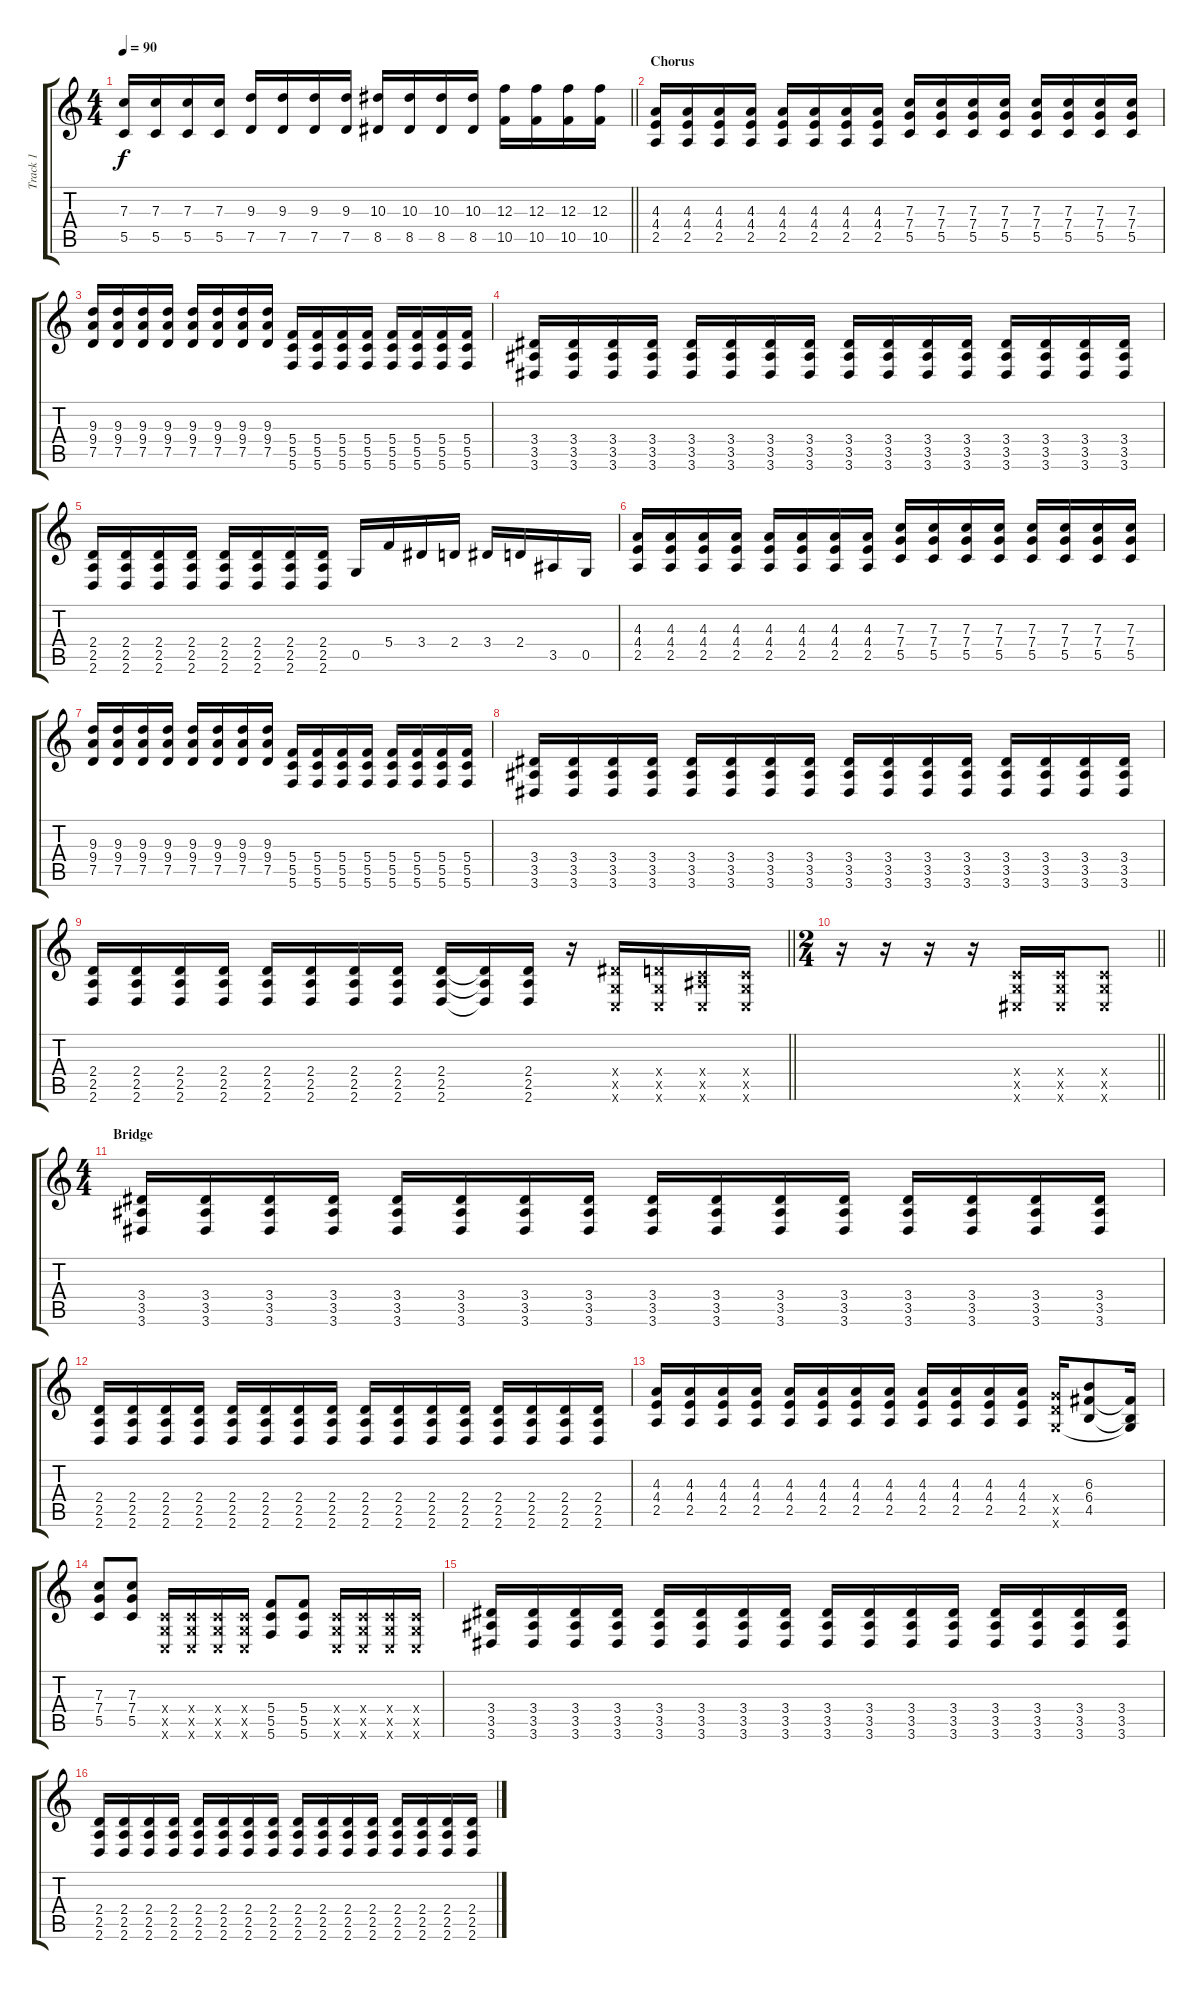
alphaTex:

\track ("Track 1" "Track 1") {instrument distortionguitar}
\staff {score tabs}
\tuning (D4 A3 F3 C3 G2 C2) {hide}
\ts (4 4)
\tempo 90
\clef g2
\barLineRight lightlight
\ks c
(7.3 5.5).16{dy f} (7.3 5.5).16 (7.3 5.5).16 (7.3 5.5).16 (9.3 7.5).16 (9.3 7.5).16 (9.3 7.5).16 (9.3 7.5).16 (10.3 8.5).16 (10.3 8.5).16 (10.3 8.5).16 (10.3 8.5).16 (12.3 10.5).16 (12.3 10.5).16 (12.3 10.5).16 (12.3 10.5).16 |
\section ("" "Chorus")
(4.3 4.4 2.5).16 (4.3 4.4 2.5).16 (4.3 4.4 2.5).16 (4.3 4.4 2.5).16 (4.3 4.4 2.5).16 (4.3 4.4 2.5).16 (4.3 4.4 2.5).16 (4.3 4.4 2.5).16 (7.3 7.4 5.5).16 (7.3 7.4 5.5).16 (7.3 7.4 5.5).16 (7.3 7.4 5.5).16 (7.3 7.4 5.5).16 (7.3 7.4 5.5).16 (7.3 7.4 5.5).16 (7.3 7.4 5.5).16 |
(9.3 9.4 7.5).16 (9.3 9.4 7.5).16 (9.3 9.4 7.5).16 (9.3 9.4 7.5).16 (9.3 9.4 7.5).16 (9.3 9.4 7.5).16 (9.3 9.4 7.5).16 (9.3 9.4 7.5).16 (5.4 5.5 5.6).16 (5.4 5.5 5.6).16 (5.4 5.5 5.6).16 (5.4 5.5 5.6).16 (5.4 5.5 5.6).16 (5.4 5.5 5.6).16 (5.4 5.5 5.6).16 (5.4 5.5 5.6).16 |
(3.4 3.5 3.6).16 (3.4 3.5 3.6).16 (3.4 3.5 3.6).16 (3.4 3.5 3.6).16 (3.4 3.5 3.6).16 (3.4 3.5 3.6).16 (3.4 3.5 3.6).16 (3.4 3.5 3.6).16 (3.4 3.5 3.6).16 (3.4 3.5 3.6).16 (3.4 3.5 3.6).16 (3.4 3.5 3.6).16 (3.4 3.5 3.6).16 (3.4 3.5 3.6).16 (3.4 3.5 3.6).16 (3.4 3.5 3.6).16 |
(2.4 2.5 2.6).16 (2.4 2.5 2.6).16 (2.4 2.5 2.6).16 (2.4 2.5 2.6).16 (2.4 2.5 2.6).16 (2.4 2.5 2.6).16 (2.4 2.5 2.6).16 (2.4 2.5 2.6).16 0.5.16 5.4.16 3.4.16 2.4.16 3.4.16 2.4.16 3.5.16 0.5.16 |
(4.3 4.4 2.5).16 (4.3 4.4 2.5).16 (4.3 4.4 2.5).16 (4.3 4.4 2.5).16 (4.3 4.4 2.5).16 (4.3 4.4 2.5).16 (4.3 4.4 2.5).16 (4.3 4.4 2.5).16 (7.3 7.4 5.5).16 (7.3 7.4 5.5).16 (7.3 7.4 5.5).16 (7.3 7.4 5.5).16 (7.3 7.4 5.5).16 (7.3 7.4 5.5).16 (7.3 7.4 5.5).16 (7.3 7.4 5.5).16 |
(9.3 9.4 7.5).16 (9.3 9.4 7.5).16 (9.3 9.4 7.5).16 (9.3 9.4 7.5).16 (9.3 9.4 7.5).16 (9.3 9.4 7.5).16 (9.3 9.4 7.5).16 (9.3 9.4 7.5).16 (5.4 5.5 5.6).16 (5.4 5.5 5.6).16 (5.4 5.5 5.6).16 (5.4 5.5 5.6).16 (5.4 5.5 5.6).16 (5.4 5.5 5.6).16 (5.4 5.5 5.6).16 (5.4 5.5 5.6).16 |
(3.4 3.5 3.6).16 (3.4 3.5 3.6).16 (3.4 3.5 3.6).16 (3.4 3.5 3.6).16 (3.4 3.5 3.6).16 (3.4 3.5 3.6).16 (3.4 3.5 3.6).16 (3.4 3.5 3.6).16 (3.4 3.5 3.6).16 (3.4 3.5 3.6).16 (3.4 3.5 3.6).16 (3.4 3.5 3.6).16 (3.4 3.5 3.6).16 (3.4 3.5 3.6).16 (3.4 3.5 3.6).16 (3.4 3.5 3.6).16 |
\barLineRight lightlight
(2.4 2.5 2.6).16 (2.4 2.5 2.6).16 (2.4 2.5 2.6).16 (2.4 2.5 2.6).16 (2.4 2.5 2.6).16 (2.4 2.5 2.6).16 (2.4 2.5 2.6).16 (2.4 2.5 2.6).16 (2.4 2.5 2.6).16 (2.4{t} 2.5{t} 2.6{t}).16 (2.4 2.5 2.6).16 r.16 (3.4{x} 0.5{x} 0.6{x}).16 (2.4{x} 0.5{x} 0.6{x}).16 (0.4{x} 3.5{x} 0.6{x}).16 (0.4{x} 0.5{x} 0.6{x}).16 |
\ts (2 4)
\barLineRight lightlight
r.16 r.16 r.16 r.16 (0.4{x} 0.5{x} 1.6{x}).16 (0.4{x} 0.5{x} 1.6{x}).16 (0.4{x} 0.5{x} 1.6{x}).8 |
\ts (4 4)
\section ("" "Bridge")
(3.4 3.5 3.6).16 (3.4 3.5 3.6).16 (3.4 3.5 3.6).16 (3.4 3.5 3.6).16 (3.4 3.5 3.6).16 (3.4 3.5 3.6).16 (3.4 3.5 3.6).16 (3.4 3.5 3.6).16 (3.4 3.5 3.6).16 (3.4 3.5 3.6).16 (3.4 3.5 3.6).16 (3.4 3.5 3.6).16 (3.4 3.5 3.6).16 (3.4 3.5 3.6).16 (3.4 3.5 3.6).16 (3.4 3.5 3.6).16 |
(2.4 2.5 2.6).16 (2.4 2.5 2.6).16 (2.4 2.5 2.6).16 (2.4 2.5 2.6).16 (2.4 2.5 2.6).16 (2.4 2.5 2.6).16 (2.4 2.5 2.6).16 (2.4 2.5 2.6).16 (2.4 2.5 2.6).16 (2.4 2.5 2.6).16 (2.4 2.5 2.6).16 (2.4 2.5 2.6).16 (2.4 2.5 2.6).16 (2.4 2.5 2.6).16 (2.4 2.5 2.6).16 (2.4 2.5 2.6).16 |
(4.3 4.4 2.5).16 (4.3 4.4 2.5).16 (4.3 4.4 2.5).16 (4.3 4.4 2.5).16 (4.3 4.4 2.5).16 (4.3 4.4 2.5).16 (4.3 4.4 2.5).16 (4.3 4.4 2.5).16 (4.3 4.4 2.5).16 (4.3 4.4 2.5).16 (4.3 4.4 2.5).16 (4.3 4.4 2.5).16 (7.4{x} 7.5{x} 7.6{x}).16 (6.3 6.4 4.5).8 (6.4{t} 4.5{t} 7.6{t}).16 |
(7.3 7.4 5.5).8 (7.3 7.4 5.5).8 (0.4{x} 0.5{x} 0.6{x}).16 (0.4{x} 0.5{x} 0.6{x}).16 (0.4{x} 0.5{x} 0.6{x}).16 (0.4{x} 0.5{x} 0.6{x}).16 (5.4 5.5 5.6).8 (5.4 5.5 5.6).8 (0.4{x} 0.5{x} 0.6{x}).16 (0.4{x} 0.5{x} 0.6{x}).16 (0.4{x} 0.5{x} 0.6{x}).16 (0.4{x} 0.5{x} 0.6{x}).16 |
(3.4 3.5 3.6).16 (3.4 3.5 3.6).16 (3.4 3.5 3.6).16 (3.4 3.5 3.6).16 (3.4 3.5 3.6).16 (3.4 3.5 3.6).16 (3.4 3.5 3.6).16 (3.4 3.5 3.6).16 (3.4 3.5 3.6).16 (3.4 3.5 3.6).16 (3.4 3.5 3.6).16 (3.4 3.5 3.6).16 (3.4 3.5 3.6).16 (3.4 3.5 3.6).16 (3.4 3.5 3.6).16 (3.4 3.5 3.6).16 |
(2.4 2.5 2.6).16 (2.4 2.5 2.6).16 (2.4 2.5 2.6).16 (2.4 2.5 2.6).16 (2.4 2.5 2.6).16 (2.4 2.5 2.6).16 (2.4 2.5 2.6).16 (2.4 2.5 2.6).16 (2.4 2.5 2.6).16 (2.4 2.5 2.6).16 (2.4 2.5 2.6).16 (2.4 2.5 2.6).16 (2.4 2.5 2.6).16 (2.4 2.5 2.6).16 (2.4 2.5 2.6).16 (2.4 2.5 2.6).16
